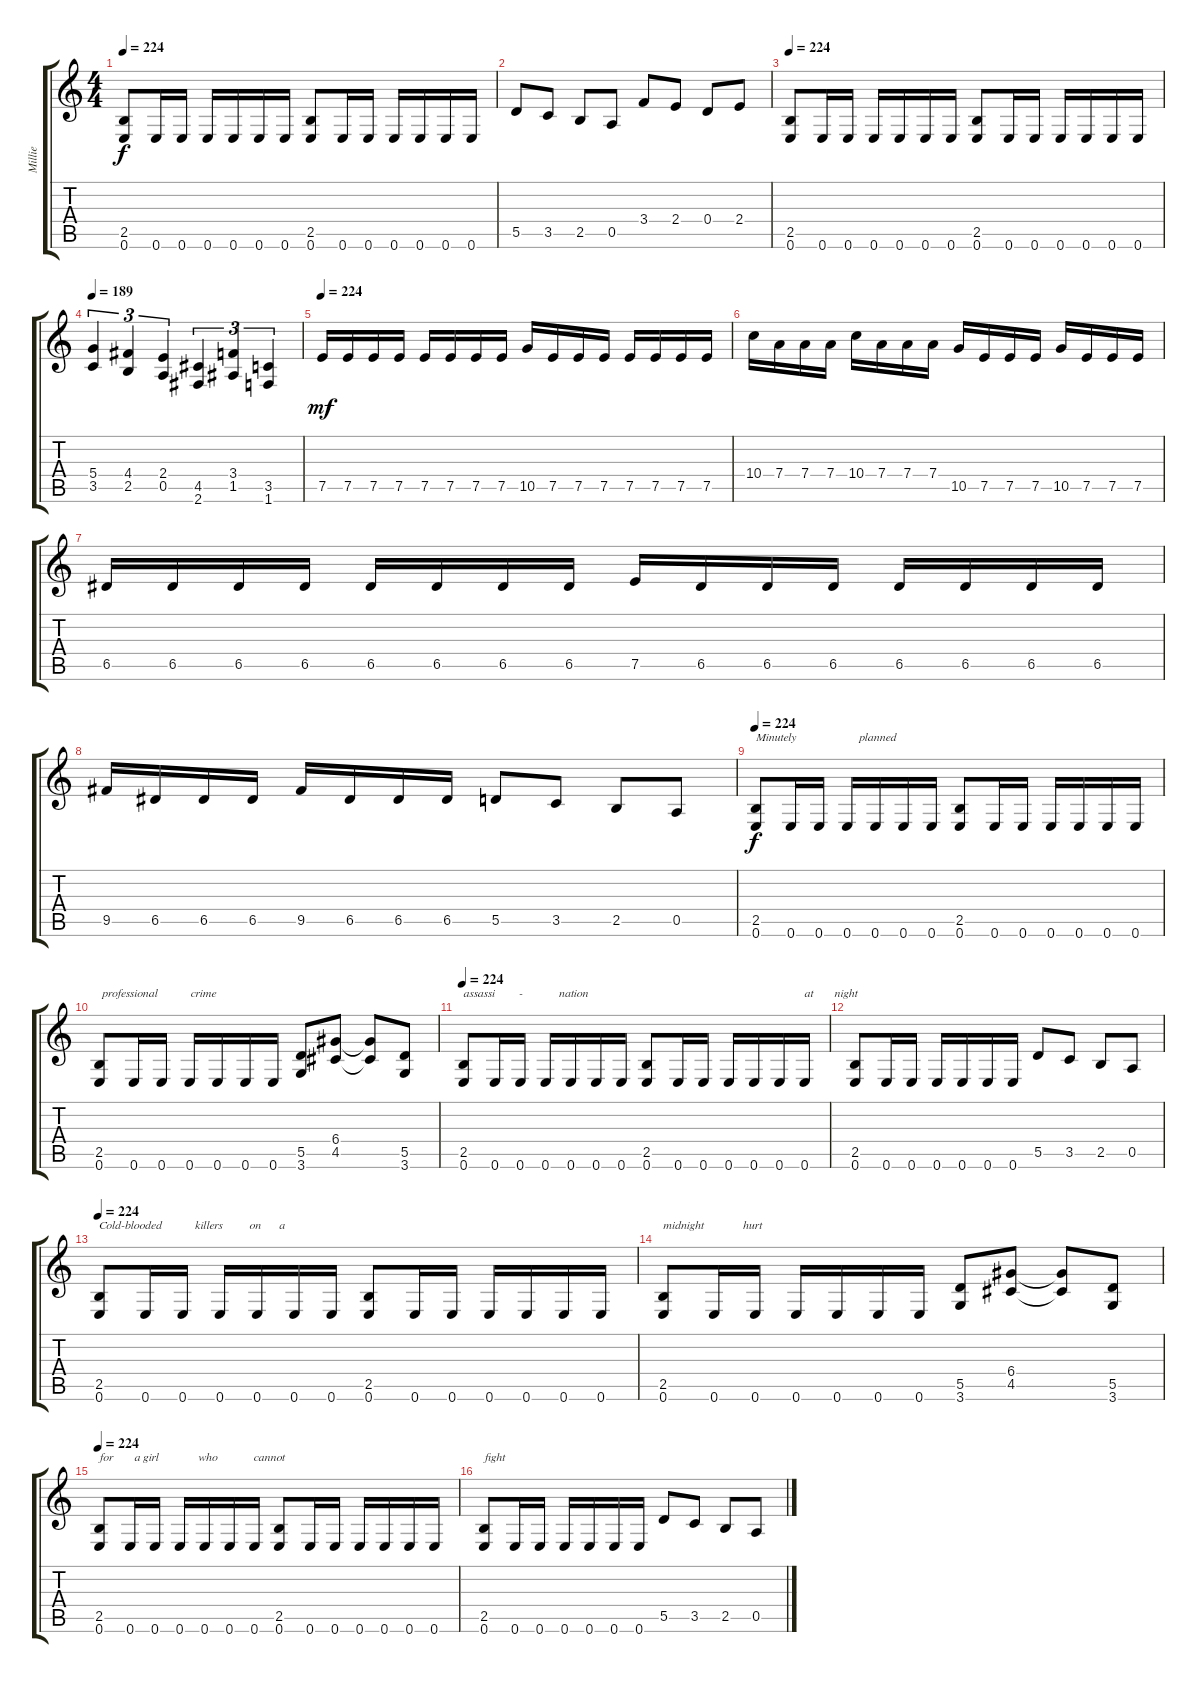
\track ("Millie" "Millie") {instrument distortionguitar}
\staff {score tabs}
\tuning (E4 B3 G3 D3 A2 E2) {hide}
\ts (4 4)
\tempo 224
\clef g2
\ks c
(2.5 0.6).8{dy f} 0.6.16 0.6.16 0.6.16 0.6.16 0.6.16 0.6.16 (2.5 0.6).8 0.6.16 0.6.16 0.6.16 0.6.16 0.6.16 0.6.16 |
5.5.8 3.5.8 2.5.8 0.5.8 3.4.8 2.4.8 0.4.8 2.4.8 |
\tempo 224
(2.5 0.6).8 0.6.16 0.6.16 0.6.16 0.6.16 0.6.16 0.6.16 (2.5 0.6).8 0.6.16 0.6.16 0.6.16 0.6.16 0.6.16 0.6.16 |
\tempo 189
(5.4 3.5).4{tu (3 2)} (4.4 2.5).4{tu (3 2)} (2.4 0.5).4{tu (3 2)} (4.5 2.6).4{tu (3 2)} (3.4 1.5).4{tu (3 2)} (3.5 1.6).4{tu (3 2)} |
\tempo 224
7.5.16{dy mf} 7.5.16 7.5.16 7.5.16 7.5.16 7.5.16 7.5.16 7.5.16 10.5.16 7.5.16 7.5.16 7.5.16 7.5.16 7.5.16 7.5.16 7.5.16 |
10.4.16 7.4.16 7.4.16 7.4.16 10.4.16 7.4.16 7.4.16 7.4.16 10.5.16 7.5.16 7.5.16 7.5.16 10.5.16 7.5.16 7.5.16 7.5.16 |
6.5.16 6.5.16 6.5.16 6.5.16 6.5.16 6.5.16 6.5.16 6.5.16 7.5.16 6.5.16 6.5.16 6.5.16 6.5.16 6.5.16 6.5.16 6.5.16 |
9.5.16 6.5.16 6.5.16 6.5.16 9.5.16 6.5.16 6.5.16 6.5.16 5.5.8 3.5.8 2.5.8 0.5.8 |
\tempo 224
(2.5 0.6).8{txt "Minutely                     planned" dy f} 0.6.16 0.6.16 0.6.16 0.6.16 0.6.16 0.6.16 (2.5 0.6).8 0.6.16 0.6.16 0.6.16 0.6.16 0.6.16 0.6.16 |
(2.5 0.6).8{txt " professional           crime"} 0.6.16 0.6.16 0.6.16 0.6.16 0.6.16 0.6.16 (5.5 3.6).8 (6.4 4.5).8 (6.4{t} 4.5{t}).8 (5.5 3.6).8 |
\tempo 224
(2.5 0.6).8{txt "assassi        -            nation            "} 0.6.16 0.6.16 0.6.16 0.6.16 0.6.16 0.6.16 (2.5 0.6).8 0.6.16 0.6.16 0.6.16 0.6.16 0.6.16 0.6.16{txt "at       night"} |
(2.5 0.6).8 0.6.16 0.6.16 0.6.16 0.6.16 0.6.16 0.6.16 5.5.8 3.5.8 2.5.8 0.5.8 |
\tempo 224
(2.5 0.6).8{txt "Cold-blooded           killers         on      a"} 0.6.16 0.6.16 0.6.16 0.6.16 0.6.16 0.6.16 (2.5 0.6).8 0.6.16 0.6.16 0.6.16 0.6.16 0.6.16 0.6.16 |
(2.5 0.6).8{txt "midnight             hurt"} 0.6.16 0.6.16 0.6.16 0.6.16 0.6.16 0.6.16 (5.5 3.6).8 (6.4 4.5).8 (6.4{t} 4.5{t}).8 (5.5 3.6).8 |
\tempo 224
(2.5 0.6).8{txt "for       a girl             who            cannot"} 0.6.16 0.6.16 0.6.16 0.6.16 0.6.16 0.6.16 (2.5 0.6).8 0.6.16 0.6.16 0.6.16 0.6.16 0.6.16 0.6.16 |
(2.5 0.6).8{txt "fight"} 0.6.16 0.6.16 0.6.16 0.6.16 0.6.16 0.6.16 5.5.8 3.5.8 2.5.8 0.5.8
